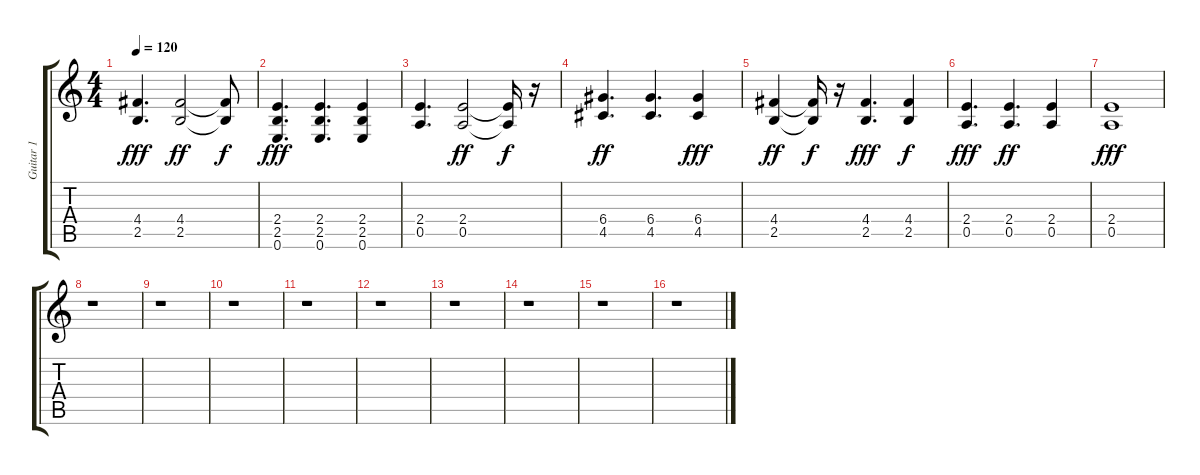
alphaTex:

\track ("Guitar 1" "Guitar 1") {instrument distortionguitar}
\staff {score tabs}
\tuning (E4 B3 G3 D3 A2 E2) {hide}
\ts (4 4)
\tempo 120
\clef g2
\ks c
(4.4 2.5).4{d dy fff} (4.4 2.5).2{dy ff} (4.4{t} 2.5{t}).8{dy f} |
(2.4 2.5 0.6).4{d dy fff} (2.4 2.5 0.6).4{d} (2.4 2.5 0.6).4 |
(2.4 0.5).4{d} (2.4 0.5).2{dy ff} (2.4{t} 0.5{t}).16{dy f} r.16 |
(6.4 4.5).4{d dy ff} (6.4 4.5).4{d} (6.4 4.5).4{dy fff} |
(4.4 2.5).4{dy ff} (4.4{t} 2.5{t}).16{dy f} r.16 (4.4 2.5).4{d dy fff} (4.4 2.5).4{dy f} |
(2.4 0.5).4{d dy fff} (2.4 0.5).4{d dy ff} (2.4 0.5).4 |
(2.4 0.5).1{dy fff} |
r.1 |
r.1 |
r.1 |
r.1 |
r.1 |
r.1 |
r.1 |
r.1 |
r.1
